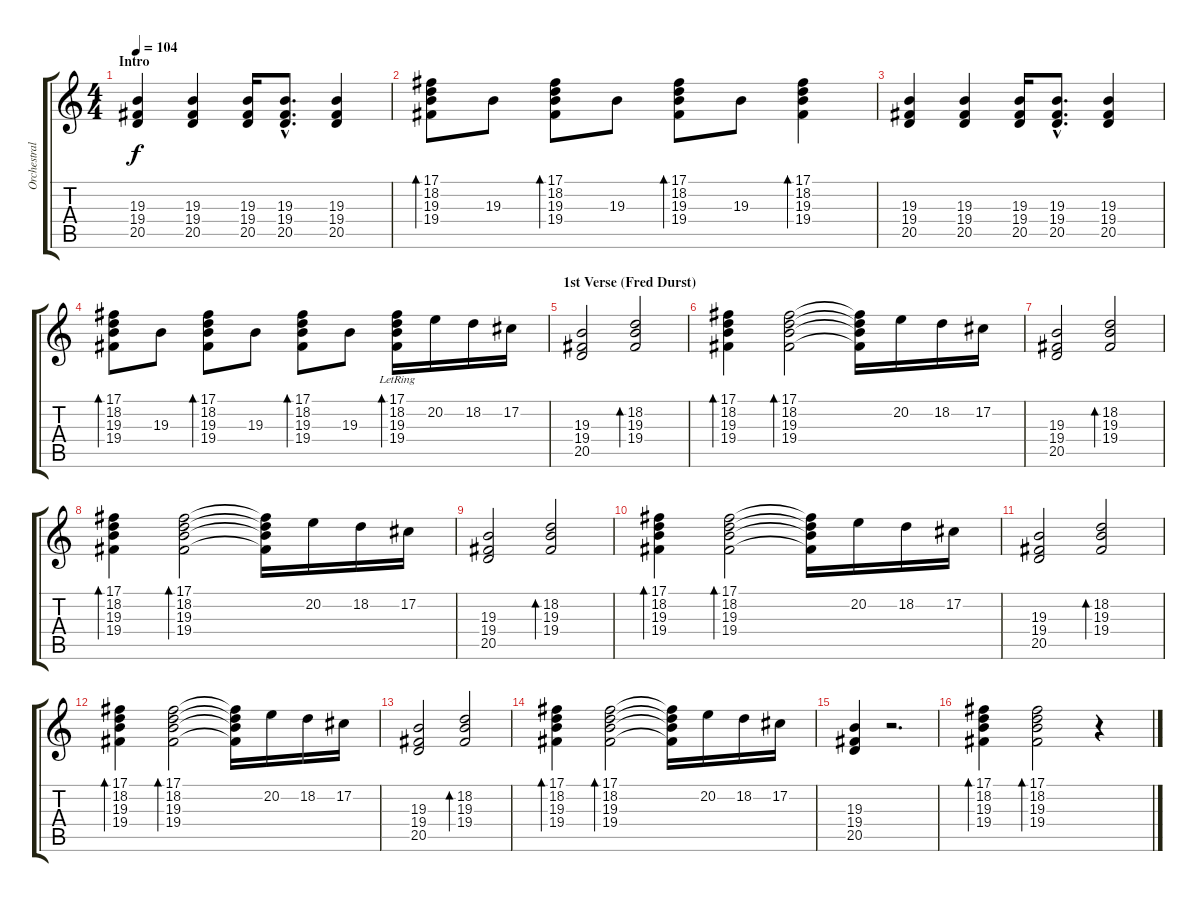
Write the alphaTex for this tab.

\track ("Orchestral Harp" "Orchestral") {instrument orchestralharp}
\staff {score tabs}
\tuning (Db4 Ab3 E3 B2 Gb2 Db2) {hide}
\ts (4 4)
\section ("" "Intro")
\tempo 104
\clef g2
\ks c
(19.3 19.4 20.5).4{dy f instrument orchestralharp} (19.3 19.4 20.5).4 (19.3 19.4 20.5).16 (19.3{hac} 19.4{hac} 20.5{hac}).8{d} (19.3 19.4 20.5).4 |
(17.1 18.2 19.3 19.4).8{bd 240} 19.3.8 (17.1 18.2 19.3 19.4).8{bd 240} 19.3.8 (17.1 18.2 19.3 19.4).8{bd 240} 19.3.8 (17.1 18.2 19.3 19.4).4{bd 240} |
(19.3 19.4 20.5).4 (19.3 19.4 20.5).4 (19.3 19.4 20.5).16 (19.3{hac} 19.4{hac} 20.5{hac}).8{d} (19.3 19.4 20.5).4 |
(17.1 18.2 19.3 19.4).8{bd 240} 19.3.8 (17.1 18.2 19.3 19.4).8{bd 240} 19.3.8 (17.1 18.2 19.3 19.4).8{bd 120} 19.3.8 (17.1{lr} 18.2{lr} 19.3{lr} 19.4{lr}).16{bd 240} 20.2.16 18.2.16 17.2.16 |
\section ("" "1st Verse (Fred Durst)")
(19.3 19.4 20.5).2 (18.2 19.3 19.4).2{bd 240} |
(17.1 18.2 19.3 19.4).4{bd 240} (17.1 18.2 19.3 19.4).2{bd 240} (17.1{t} 18.2{t} 19.3{t} 19.4{t}).16 20.2.16 18.2.16 17.2.16 |
(19.3 19.4 20.5).2 (18.2 19.3 19.4).2{bd 240} |
(17.1 18.2 19.3 19.4).4{bd 240} (17.1 18.2 19.3 19.4).2{bd 240} (17.1{t} 18.2{t} 19.3{t} 19.4{t}).16 20.2.16 18.2.16 17.2.16 |
(19.3 19.4 20.5).2 (18.2 19.3 19.4).2{bd 240} |
(17.1 18.2 19.3 19.4).4{bd 240} (17.1 18.2 19.3 19.4).2{bd 240} (17.1{t} 18.2{t} 19.3{t} 19.4{t}).16 20.2.16 18.2.16 17.2.16 |
(19.3 19.4 20.5).2 (18.2 19.3 19.4).2{bd 240} |
(17.1 18.2 19.3 19.4).4{bd 240} (17.1 18.2 19.3 19.4).2{bd 240} (17.1{t} 18.2{t} 19.3{t} 19.4{t}).16 20.2.16 18.2.16 17.2.16 |
(19.3 19.4 20.5).2 (18.2 19.3 19.4).2{bd 240} |
(17.1 18.2 19.3 19.4).4{bd 240} (17.1 18.2 19.3 19.4).2{bd 240} (17.1{t} 18.2{t} 19.3{t} 19.4{t}).16 20.2.16 18.2.16 17.2.16 |
(19.3 19.4 20.5).4 r.2{d} |
(17.1 18.2 19.3 19.4).4{bd 240} (17.1 18.2 19.3 19.4).2{bd 240} r.4
